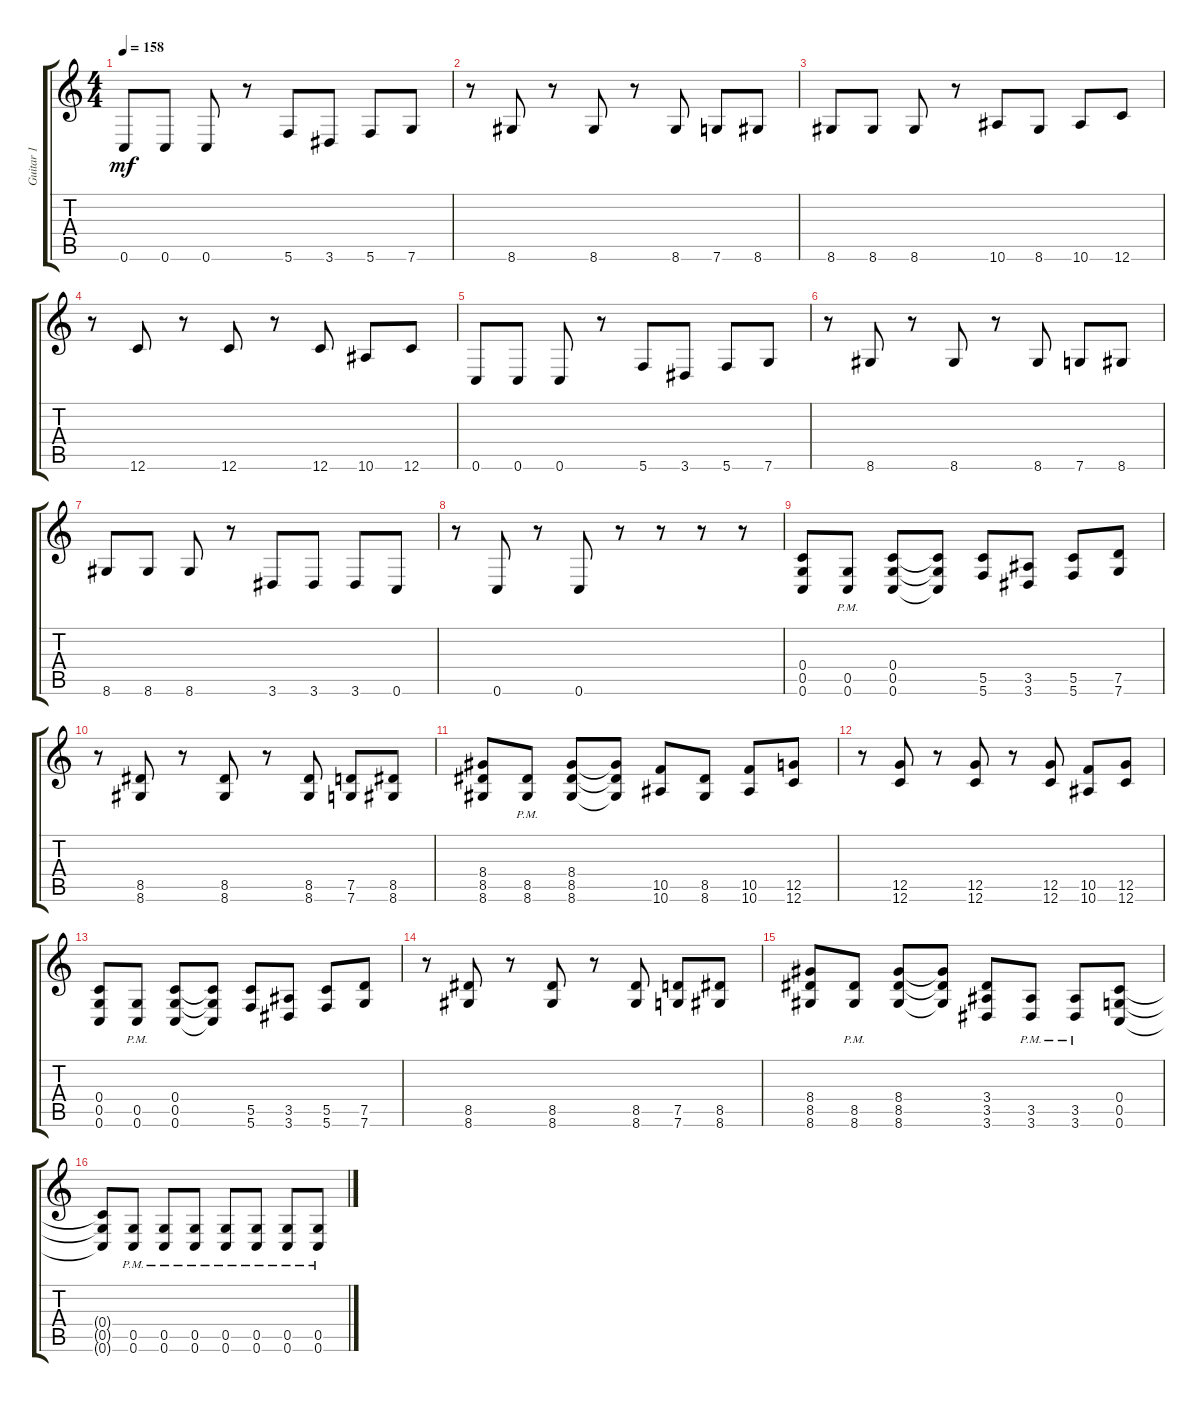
\track ("Guitar 1" "Guitar 1") {instrument distortionguitar}
\staff {score tabs}
\tuning (D4 A3 F3 C3 G2 C2) {hide}
\ts (4 4)
\tempo 158
\clef g2
\ks c
0.6.8{dy mf} 0.6.8 0.6.8 r.8 5.6.8 3.6.8 5.6.8 7.6.8 |
r.8 8.6.8 r.8 8.6.8 r.8 8.6.8 7.6.8 8.6.8 |
8.6.8 8.6.8 8.6.8 r.8 10.6.8 8.6.8 10.6.8 12.6.8 |
r.8 12.6.8 r.8 12.6.8 r.8 12.6.8 10.6.8 12.6.8 |
0.6.8 0.6.8 0.6.8 r.8 5.6.8 3.6.8 5.6.8 7.6.8 |
r.8 8.6.8 r.8 8.6.8 r.8 8.6.8 7.6.8 8.6.8 |
8.6.8 8.6.8 8.6.8 r.8 3.6.8 3.6.8 3.6.8 0.6.8 |
r.8 0.6.8 r.8 0.6.8 r.8 r.8 r.8 r.8 |
(0.4 0.5 0.6).8 (0.5{pm} 0.6{pm}).8 (0.4 0.5 0.6).8 (0.4{t} 0.5{t} 0.6{t}).8 (5.5 5.6).8 (3.5 3.6).8 (5.5 5.6).8 (7.5 7.6).8 |
r.8 (8.5 8.6).8 r.8 (8.5 8.6).8 r.8 (8.5 8.6).8 (7.5 7.6).8 (8.5 8.6).8 |
(8.4 8.5 8.6).8 (8.5{pm} 8.6{pm}).8 (8.4 8.5 8.6).8 (8.4{t} 8.5{t} 8.6{t}).8 (10.5 10.6).8 (8.5 8.6).8 (10.5 10.6).8 (12.5 12.6).8 |
r.8 (12.5 12.6).8 r.8 (12.5 12.6).8 r.8 (12.5 12.6).8 (10.5 10.6).8 (12.5 12.6).8 |
(0.4 0.5 0.6).8 (0.5{pm} 0.6{pm}).8 (0.4 0.5 0.6).8 (0.4{t} 0.5{t} 0.6{t}).8 (5.5 5.6).8 (3.5 3.6).8 (5.5 5.6).8 (7.5 7.6).8 |
r.8 (8.5 8.6).8 r.8 (8.5 8.6).8 r.8 (8.5 8.6).8 (7.5 7.6).8 (8.5 8.6).8 |
(8.4 8.5 8.6).8 (8.5{pm} 8.6{pm}).8 (8.4 8.5 8.6).8 (8.4{t} 8.5{t} 8.6{t}).8 (3.4 3.5 3.6).8 (3.5{pm} 3.6{pm}).8 (3.5{pm} 3.6{pm}).8 (0.4 0.5 0.6).8 |
(0.4{t} 0.5{t} 0.6{t}).8 (0.5{pm} 0.6{pm}).8 (0.5{pm} 0.6{pm}).8 (0.5{pm} 0.6{pm}).8 (0.5{pm} 0.6{pm}).8 (0.5{pm} 0.6{pm}).8 (0.5{pm} 0.6{pm}).8 (0.5{pm} 0.6{pm}).8
